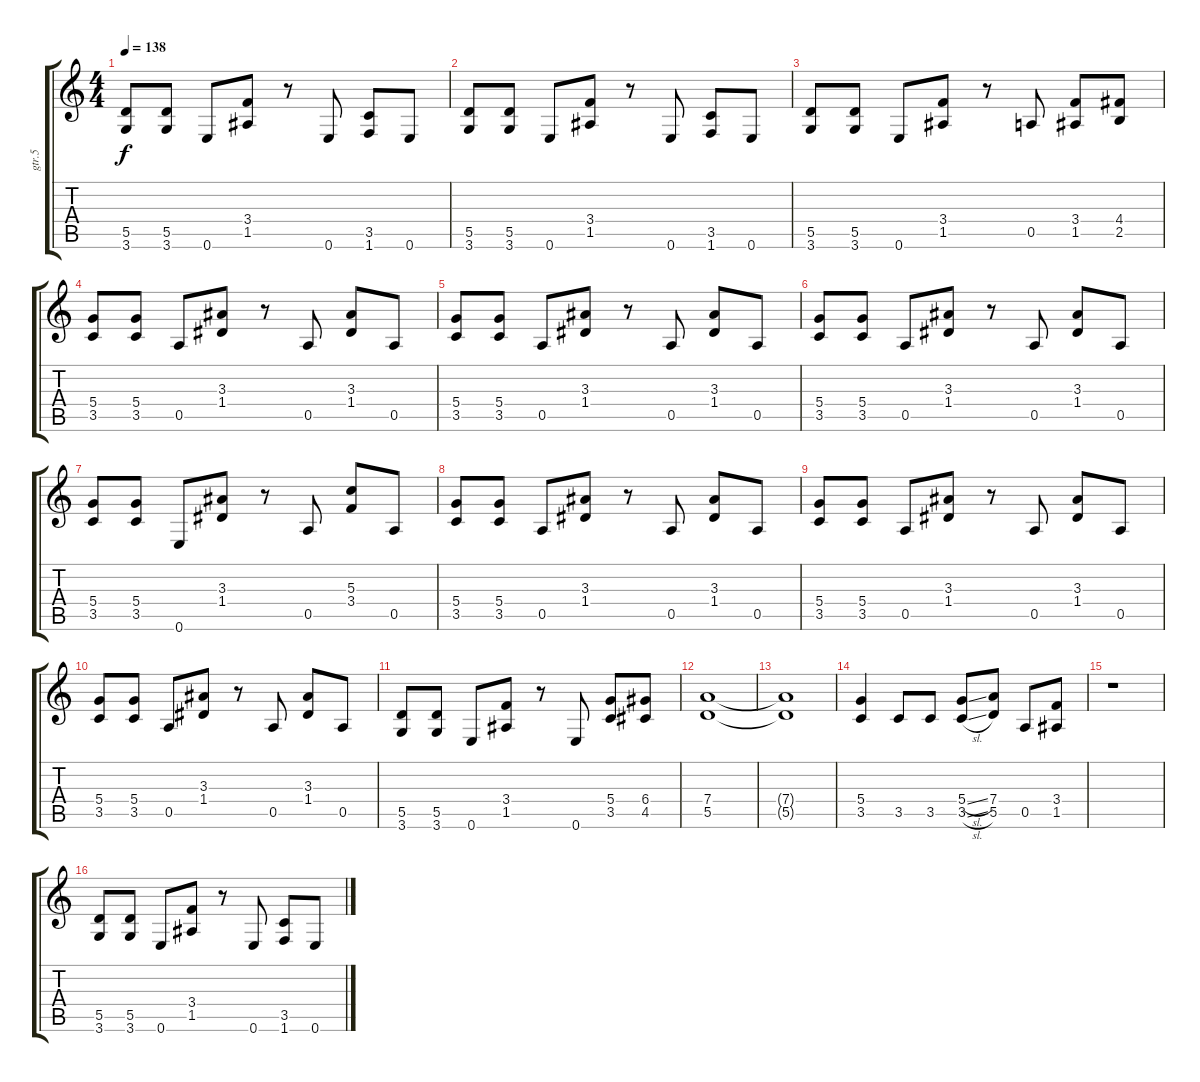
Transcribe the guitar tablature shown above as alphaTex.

\track ("gtr.5" "gtr.5") {instrument overdrivenguitar}
\staff {score tabs}
\tuning (E4 B3 G3 D3 A2 E2) {hide}
\ts (4 4)
\tempo 138
\clef g2
\ks c
(5.5 3.6).8{dy f} (5.5 3.6).8 0.6.8 (3.4 1.5).8 r.8 0.6.8 (3.5 1.6).8 0.6.8 |
(5.5 3.6).8 (5.5 3.6).8 0.6.8 (3.4 1.5).8 r.8 0.6.8 (3.5 1.6).8 0.6.8 |
(5.5 3.6).8 (5.5 3.6).8 0.6.8 (3.4 1.5).8 r.8 0.5.8 (3.4 1.5).8 (4.4 2.5).8 |
(5.4 3.5).8 (5.4 3.5).8 0.5.8 (3.3 1.4).8 r.8 0.5.8 (3.3 1.4).8 0.5.8 |
(5.4 3.5).8 (5.4 3.5).8 0.5.8 (3.3 1.4).8 r.8 0.5.8 (3.3 1.4).8 0.5.8 |
(5.4 3.5).8 (5.4 3.5).8 0.5.8 (3.3 1.4).8 r.8 0.5.8 (3.3 1.4).8 0.5.8 |
(5.4 3.5).8 (5.4 3.5).8 0.6.8 (3.3 1.4).8 r.8 0.5.8 (5.3 3.4).8 0.5.8 |
(5.4 3.5).8 (5.4 3.5).8 0.5.8 (3.3 1.4).8 r.8 0.5.8 (3.3 1.4).8 0.5.8 |
(5.4 3.5).8 (5.4 3.5).8 0.5.8 (3.3 1.4).8 r.8 0.5.8 (3.3 1.4).8 0.5.8 |
(5.4 3.5).8 (5.4 3.5).8 0.5.8 (3.3 1.4).8 r.8 0.5.8 (3.3 1.4).8 0.5.8 |
(5.5 3.6).8 (5.5 3.6).8 0.6.8 (3.4 1.5).8 r.8 0.6.8 (5.4 3.5).8 (6.4 4.5).8 |
(7.4 5.5).1 |
(7.4{t} 5.5{t}).1 |
(5.4 3.5).4 3.5.8 3.5.8 (5.4{sl} 3.5{sl}).8 (7.4 5.5).8 0.5.8 (3.4 1.5).8 |
r.1 |
(5.5 3.6).8 (5.5 3.6).8 0.6.8 (3.4 1.5).8 r.8 0.6.8 (3.5 1.6).8 0.6.8
